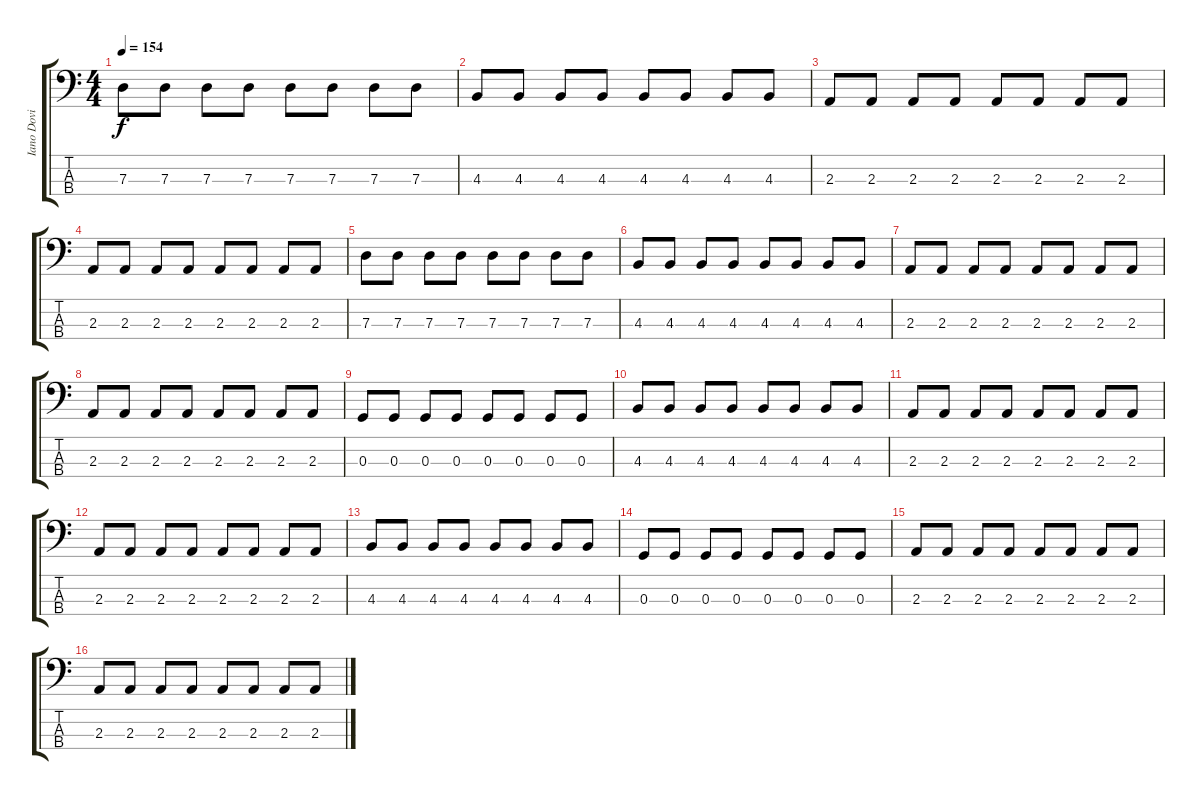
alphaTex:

\track ("Iano Dovi" "Iano Dovi") {instrument electricbasspick}
\staff {score tabs}
\tuning (F2 C2 G1 C1) {hide}
\ts (4 4)
\tempo 154
\clef f4
\ks c
7.3.8{dy f} 7.3.8 7.3.8 7.3.8 7.3.8 7.3.8 7.3.8 7.3.8 |
4.3.8 4.3.8 4.3.8 4.3.8 4.3.8 4.3.8 4.3.8 4.3.8 |
2.3.8 2.3.8 2.3.8 2.3.8 2.3.8 2.3.8 2.3.8 2.3.8 |
2.3.8 2.3.8 2.3.8 2.3.8 2.3.8 2.3.8 2.3.8 2.3.8 |
7.3.8 7.3.8 7.3.8 7.3.8 7.3.8 7.3.8 7.3.8 7.3.8 |
4.3.8 4.3.8 4.3.8 4.3.8 4.3.8 4.3.8 4.3.8 4.3.8 |
2.3.8 2.3.8 2.3.8 2.3.8 2.3.8 2.3.8 2.3.8 2.3.8 |
2.3.8 2.3.8 2.3.8 2.3.8 2.3.8 2.3.8 2.3.8 2.3.8 |
0.3.8 0.3.8 0.3.8 0.3.8 0.3.8 0.3.8 0.3.8 0.3.8 |
4.3.8 4.3.8 4.3.8 4.3.8 4.3.8 4.3.8 4.3.8 4.3.8 |
2.3.8 2.3.8 2.3.8 2.3.8 2.3.8 2.3.8 2.3.8 2.3.8 |
2.3.8 2.3.8 2.3.8 2.3.8 2.3.8 2.3.8 2.3.8 2.3.8 |
4.3.8 4.3.8 4.3.8 4.3.8 4.3.8 4.3.8 4.3.8 4.3.8 |
0.3.8 0.3.8 0.3.8 0.3.8 0.3.8 0.3.8 0.3.8 0.3.8 |
2.3.8 2.3.8 2.3.8 2.3.8 2.3.8 2.3.8 2.3.8 2.3.8 |
2.3.8 2.3.8 2.3.8 2.3.8 2.3.8 2.3.8 2.3.8 2.3.8
